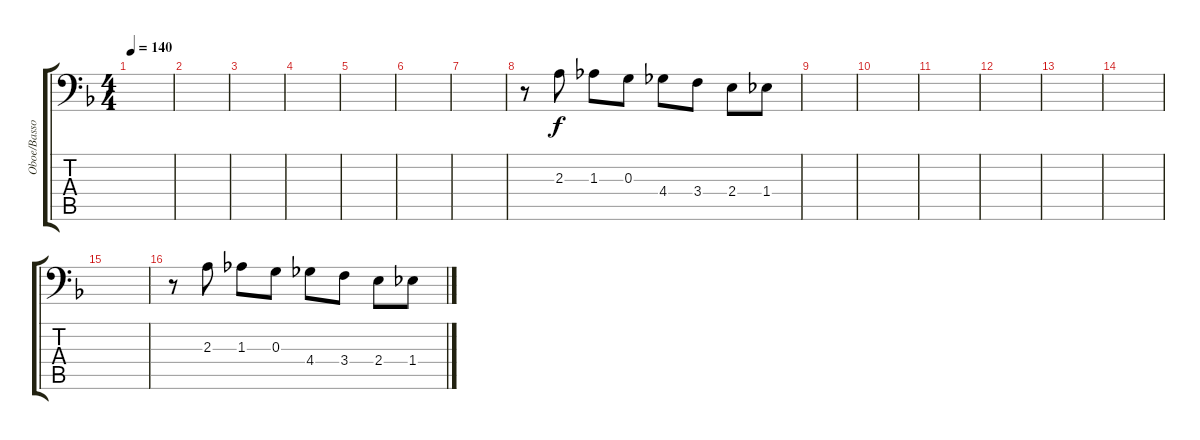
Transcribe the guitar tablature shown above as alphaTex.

\track ("Oboe/Bassoon" "Oboe/Basso") {instrument bassoon}
\staff {score tabs}
\tuning (E4 B3 G3 D3 A2 Bb1) {hide}
\ts (4 4)
\tempo 140
\clef f4
\ks dminor
|
|
|
|
|
|
|
r.8 2.3.8 1.3.8 0.3.8 4.4.8 3.4.8 2.4.8 1.4.8 |
|
|
|
|
|
|
|
r.8 2.3.8 1.3.8 0.3.8 4.4.8 3.4.8 2.4.8 1.4.8
